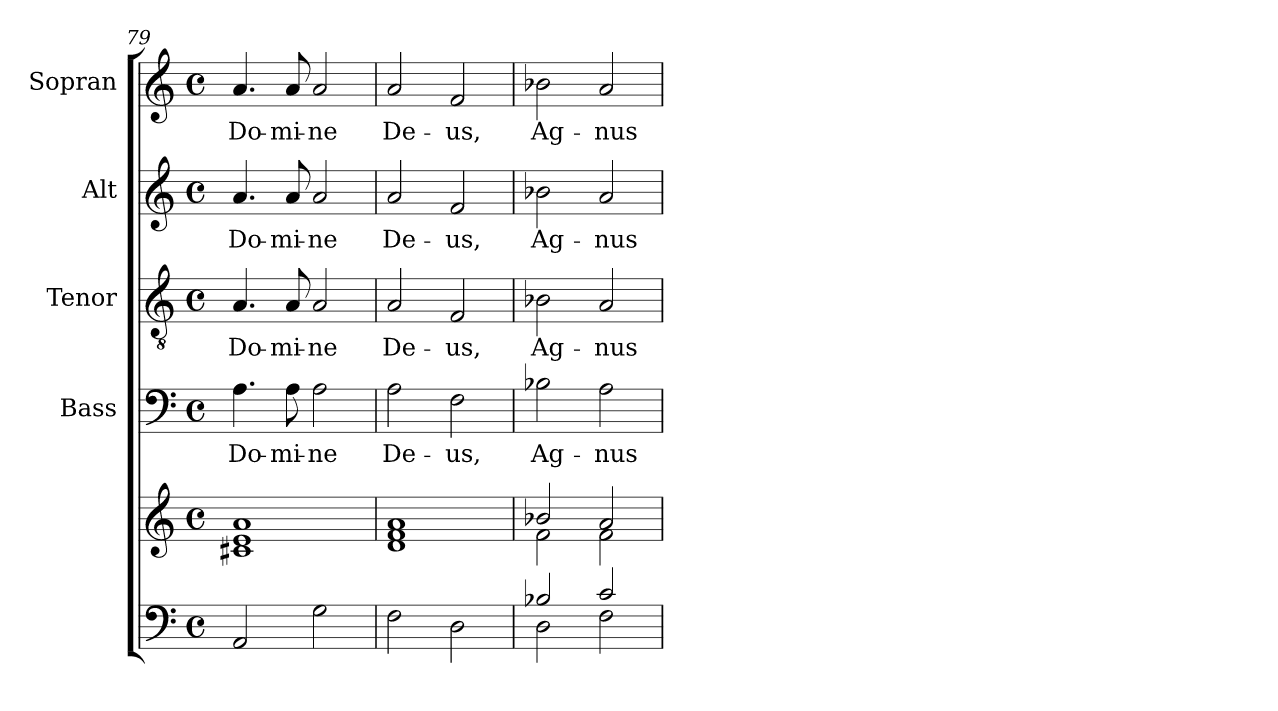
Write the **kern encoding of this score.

**kern	**kern	**kern	**text	**kern	**text	**kern	**text	**kern	**text
*part5	*part5	*part4	*part4	*part3	*part3	*part2	*part2	*part1	*part1
*staff6	*staff5	*staff4	*staff4	*staff3	*staff3	*staff2	*staff2	*staff1	*staff1
*	*	*I"Bass	*	*I"Tenor	*	*I"Alt	*	*I"Sopran	*
*	*	*I'B.	*	*I'T.	*	*I'A.	*	*I'S.	*
*clefF4	*clefG2	*clefF4	*	*clefGv2	*	*clefG2	*	*clefG2	*
*k[]	*k[]	*k[]	*	*k[]	*	*k[]	*	*k[]	*
*C:	*C:	*C:	*	*C:	*	*C:	*	*C:	*
*M4/4	*M4/4	*M4/4	*	*M4/4	*	*M4/4	*	*M4/4	*
*met(c)	*met(c)	*met(c)	*	*met(c)	*	*met(c)	*	*met(c)	*
=79	=79	=79	=79	=79	=79	=79	=79	=79	=79
!	!	!	!LO:LY:b	!	!LO:LY:b	!	!LO:LY:b	!	!LO:LY:b
2AA/	1c#X 1e 1a	4.A\	Do-	4.A/	Do-	4.a/	Do-	4.a/	Do-
!	!	!	!LO:LY:b	!	!LO:LY:b	!	!LO:LY:b	!	!LO:LY:b
.	.	8A\	-mi-	8A/	-mi-	8a/	-mi-	8a/	-mi-
!	!	!	!LO:LY:b	!	!LO:LY:b	!	!LO:LY:b	!	!LO:LY:b
2G\	.	2A\	-ne	2A/	-ne	2a/	-ne	2a/	-ne
=80	=80	=80	=80	=80	=80	=80	=80	=80	=80
!	!	!	!LO:LY:b	!	!LO:LY:b	!	!LO:LY:b	!	!LO:LY:b
2F\	1d 1f 1a	2A\	De-	2A/	De-	2a/	De-	2a/	De-
!	!	!	!LO:LY:b	!	!LO:LY:b	!	!LO:LY:b	!	!LO:LY:b
2D\	.	2F\	-us,	2F/	-us,	2f/	-us,	2f/	-us,
=81	=81	=81	=81	=81	=81	=81	=81	=81	=81
*^	*^	*	*	*	*	*	*	*	*
!	!	!	!	!	!LO:LY:b	!	!LO:LY:b	!	!LO:LY:b	!	!LO:LY:b
2B-X/	2D\	2b-X/	2f\	2B-X\	Ag-	2B-X\	Ag-	2b-X\	Ag-	2b-X\	Ag-
!	!	!	!	!	!LO:LY:b	!	!LO:LY:b	!	!LO:LY:b	!	!LO:LY:b
2c/	2F\	2a/	2f\	2A\	-nus	2A/	-nus	2a/	-nus	2a/	-nus
*v	*v	*	*	*	*	*	*	*	*	*	*
*	*v	*v	*	*	*	*	*	*	*	*
=	=	=	=	=	=	=	=	=	=
*-	*-	*-	*-	*-	*-	*-	*-	*-	*-
